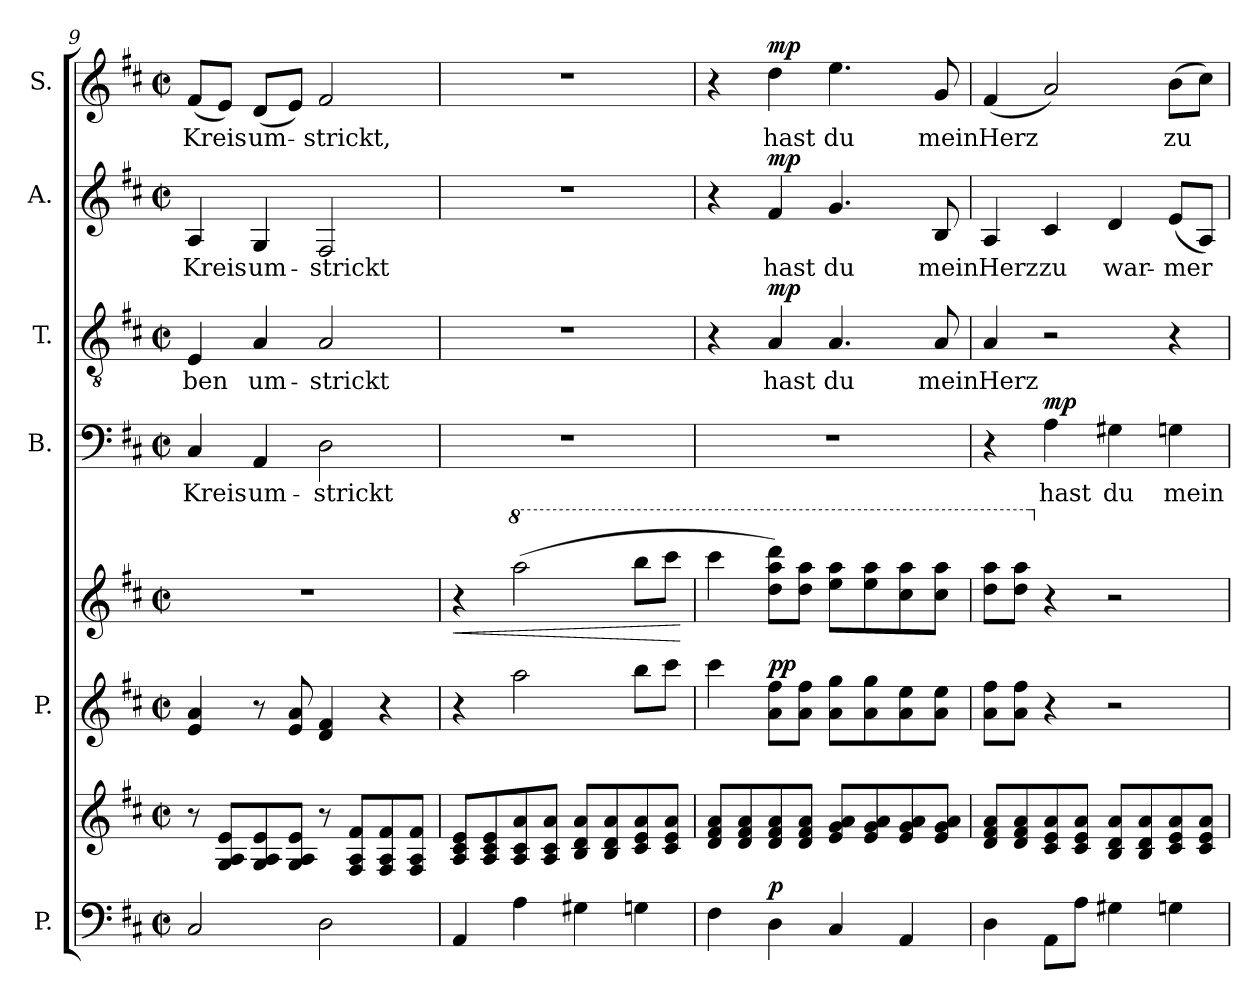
**kern	**kern	**dynam	**kern	**kern	**dynam	**kern	**text	**dynam	**kern	**text	**dynam	**kern	**text	**dynam	**kern	**text	**dynam
*part6	*part6	*part6	*part5	*part5	*part5	*part4	*part4	*part4	*part3	*part3	*part3	*part2	*part2	*part2	*part1	*part1	*part1
*staff8	*staff7	*staff7/8	*staff6	*staff5	*staff5/6	*staff4	*staff4	*staff4	*staff3	*staff3	*staff3	*staff2	*staff2	*staff2	*staff1	*staff1	*staff1
*I"P.	*	*	*I"P.	*	*	*I"B.	*	*	*I"T.	*	*	*I"A.	*	*	*I"S.	*	*
*I'P.	*	*	*I'P.	*	*	*I'B.	*	*	*I'T.	*	*	*I'A.	*	*	*I'S.	*	*
*clefF4	*clefG2	*	*clefG2	*clefG2	*	*clefF4	*	*	*clefGv2	*	*	*clefG2	*	*	*clefG2	*	*
*k[f#c#]	*k[f#c#]	*	*k[f#c#]	*k[f#c#]	*	*k[f#c#]	*	*	*k[f#c#]	*	*	*k[f#c#]	*	*	*k[f#c#]	*	*
*M2/2	*M2/2	*	*M2/2	*M2/2	*	*M2/2	*	*	*M2/2	*	*	*M2/2	*	*	*M2/2	*	*
*met(c|)	*met(c|)	*	*met(c|)	*met(c|)	*	*met(c|)	*	*	*met(c|)	*	*	*met(c|)	*	*	*met(c|)	*	*
=9	=9	=9	=9	=9	=9	=9	=9	=9	=9	=9	=9	=9	=9	=9	=9	=9	=9
!	!	!	!	!	!	!	!LO:LY:b	!	!	!LO:LY:b	!	!	!LO:LY:b	!	!	!LO:LY:b	!
2C#/	8r	.	4e/ 4a/	1r	.	4C#/	Kreis	.	4E/	-ben	.	4A/	Kreis	.	(<8f#/L	Kreis	.
.	8G/ 8A/ 8e/L	.	.	.	.	.	.	.	.	.	.	.	.	.	8e/J)	.	.
!	!	!	!	!	!	!	!LO:LY:b	!	!	!LO:LY:b	!	!	!LO:LY:b	!	!	!LO:LY:b	!
.	8G/ 8A/ 8e/	.	8r	.	.	4AA/	um-	.	4A/	um-	.	4G/	um-	.	(<8d/L	um-	.
.	8G/ 8A/ 8e/J	.	8e/ 8a/	.	.	.	.	.	.	.	.	.	.	.	8e/J)	.	.
!	!	!	!	!	!	!	!LO:LY:b	!	!	!LO:LY:b	!	!	!LO:LY:b	!	!	!LO:LY:b	!
2D\	8r	.	4d/ 4f#/	.	.	2D\	-strickt	.	2A/	-strickt	.	2F#/	-strickt	.	2f#/	-strickt,	.
.	8F#/ 8A/ 8f#/L	.	.	.	.	.	.	.	.	.	.	.	.	.	.	.	.
.	8F#/ 8A/ 8f#/	.	4r	.	.	.	.	.	.	.	.	.	.	.	.	.	.
.	8F#/ 8A/ 8f#/J	.	.	.	.	.	.	.	.	.	.	.	.	.	.	.	.
=10	=10	=10	=10	=10	=10	=10	=10	=10	=10	=10	=10	=10	=10	=10	=10	=10	=10
!	!	!	!	!	!LO:HP:b	!	!	!	!	!	!	!	!	!	!	!	!
4AA/	8A/ 8c#/ 8e/L	.	4r	4r	<	1r	.	.	1r	.	.	1r	.	.	1r	.	.
.	8A/ 8c#/ 8e/	.	.	.	.	.	.	.	.	.	.	.	.	.	.	.	.
*	*	*	*	*8va	*	*	*	*	*	*	*	*	*	*	*	*	*
4A\	8A/ 8c#/ 8a/	.	2aa\	(>2aaa\	.	.	.	.	.	.	.	.	.	.	.	.	.
.	8A/ 8c#/ 8a/J	.	.	.	.	.	.	.	.	.	.	.	.	.	.	.	.
4G#X\	8B/ 8d/ 8a/L	.	.	.	.	.	.	.	.	.	.	.	.	.	.	.	.
.	8B/ 8d/ 8a/	.	.	.	.	.	.	.	.	.	.	.	.	.	.	.	.
4Gn\	8c#/ 8e/ 8a/	.	8bb\L	8bbb\L	.	.	.	.	.	.	.	.	.	.	.	.	.
.	8c#/ 8e/ 8a/J	.	8ccc#\J	8cccc#\J	.	.	.	.	.	.	.	.	.	.	.	.	.
.	.	.	.	.	[	.	.	.	.	.	.	.	.	.	.	.	.
=11	=11	=11	=11	=11	=11	=11	=11	=11	=11	=11	=11	=11	=11	=11	=11	=11	=11
4F#\	8d/ 8f#/ 8a/L	.	4ccc#\	4cccc#\	.	1r	.	.	4r	.	.	4r	.	.	4r	.	.
.	8d/ 8f#/ 8a/	.	.	.	.	.	.	.	.	.	.	.	.	.	.	.	.
!	!	!LO:DY:a=2	!	!	!LO:DY:a=2	!	!	!	!	!LO:LY:b	!	!	!LO:LY:b	!	!	!LO:LY:b	!
!	!	!	!	!	!LO:DY:n=1:a	!	!	!	!	!	!LO:DY:a	!	!	!LO:DY:a	!	!	!LO:DY:a
4D\	8d/ 8f#/ 8a/	p	8a\ 8ff#\L	8ddd\ 8aaa\ 8dddd\L)	p p	.	.	.	4A/	hast	mp	4f#/	hast	mp	4dd\	hast	mp
.	8d/ 8f#/ 8a/J	.	8a\ 8ff#\J	8ddd\ 8aaa\J	.	.	.	.	.	.	.	.	.	.	.	.	.
!	!	!	!	!	!	!	!	!	!	!LO:LY:b	!	!	!LO:LY:b	!	!	!LO:LY:b	!
4C#/	8e/ 8g/ 8a/L	.	8a\ 8gg\L	8eee\ 8aaa\L	.	.	.	.	4.A/	du	.	4.g/	du	.	4.ee\	du	.
.	8e/ 8g/ 8a/	.	8a\ 8gg\	8eee\ 8aaa\	.	.	.	.	.	.	.	.	.	.	.	.	.
4AA/	8e/ 8g/ 8a/	.	8a\ 8ee\	8ccc#\ 8aaa\	.	.	.	.	.	.	.	.	.	.	.	.	.
!	!	!	!	!	!	!	!	!	!	!LO:LY:b	!	!	!LO:LY:b	!	!	!LO:LY:b	!
.	8e/ 8g/ 8a/J	.	8a\ 8ee\J	8ccc#\ 8aaa\J	.	.	.	.	8A/	mein	.	8B/	mein	.	8g/	mein	.
=12	=12	=12	=12	=12	=12	=12	=12	=12	=12	=12	=12	=12	=12	=12	=12	=12	=12
!	!	!	!	!	!	!	!	!	!	!LO:LY:b	!	!	!LO:LY:b	!	!	!LO:LY:b	!
4D\	8d/ 8f#/ 8a/L	.	8a\ 8ff#\L	8ddd\ 8aaa\L	.	4r	.	.	4A/	Herz	.	4A/	Herz	.	(<4f#/	Herz	.
.	8d/ 8f#/ 8a/	.	8a\ 8ff#\J	8ddd\ 8aaa\J	.	.	.	.	.	.	.	.	.	.	.	.	.
*	*	*	*	*X8va	*	*	*	*	*	*	*	*	*	*	*	*	*
!	!	!	!	!	!	!	!LO:LY:b	!LO:DY:a	!	!	!	!	!LO:LY:b	!	!	!	!
8AA\L	8c#/ 8e/ 8a/	.	4r	4r	.	4A\	hast	mp	2r	.	.	4c#/	zu	.	2a/)	.	.
8A\J	8c#/ 8e/ 8a/J	.	.	.	.	.	.	.	.	.	.	.	.	.	.	.	.
!	!	!	!	!	!	!	!LO:LY:b	!	!	!	!	!	!LO:LY:b	!	!	!	!
4G#X\	8B/ 8d/ 8a/L	.	2r	2r	.	4G#X\	du	.	.	.	.	4d/	war-	.	.	.	.
.	8B/ 8d/ 8a/	.	.	.	.	.	.	.	.	.	.	.	.	.	.	.	.
!	!	!	!	!	!	!	!LO:LY:b	!	!	!	!	!	!LO:LY:b	!	!	!LO:LY:b	!
4Gn\	8c#/ 8e/ 8a/	.	.	.	.	4Gn\	mein	.	4r	.	.	(<8e/L	-mer	.	(>8b\L	zu	.
.	8c#/ 8e/ 8a/J	.	.	.	.	.	.	.	.	.	.	8A/J)	.	.	8cc#\J)	.	.
=	=	=	=	=	=	=	=	=	=	=	=	=	=	=	=	=	=
*-	*-	*-	*-	*-	*-	*-	*-	*-	*-	*-	*-	*-	*-	*-	*-	*-	*-
